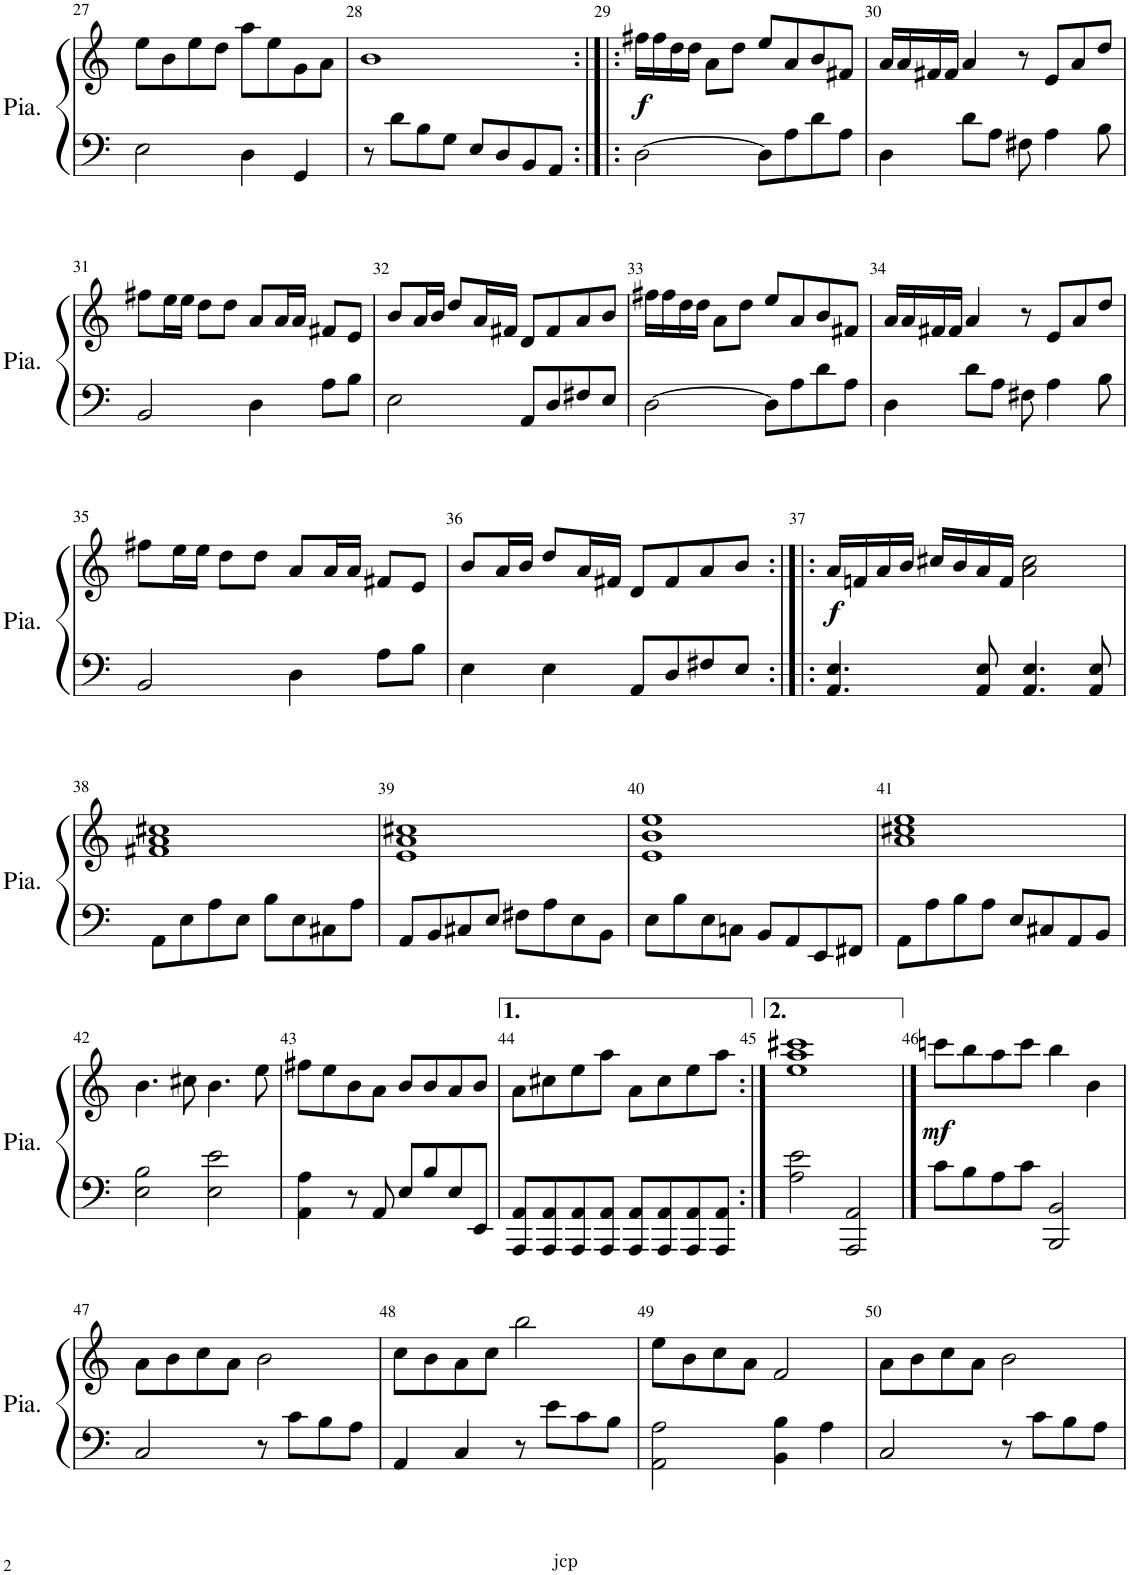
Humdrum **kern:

**kern	**kern	**dynam
*part1	*part1	*part1
*staff2	*staff1	*staff1/2
*I"Piano	*	*
*I'Pia.	*	*
!!LO:PB:g=z
*clefF4	*clefG2	*
*k[]	*k[]	*
*M4/4	*M4/4	*
*met(c)	*met(c)	*
=27	=27	=27
2E\	8ee\L	.
.	8b\	.
.	8ee\	.
.	8dd\J	.
4D\	8aa\L	.
.	8ee\	.
4GG/	8g\	.
.	8a\J	.
=28	=28	=28
8r	1b	.
8d\L	.	.
8B\	.	.
8G\J	.	.
8E/L	.	.
8D/	.	.
8BB/	.	.
8AA/J	.	.
=29:|!|:	=29:|!|:	=29:|!|:
!	!	!LO:DY:b
[2D\	16ff#X\LL	f
.	16ff#\	.
.	16dd\	.
.	16dd\JJ	.
.	8a\L	.
.	8dd\J	.
8D\L]	8ee/L	.
8A\	8a/	.
8d\	8b/	.
8A\J	8f#X/J	.
=30	=30	=30
4D\	16a/LL	.
.	16a/	.
.	16f#X/	.
.	16f#/JJ	.
8d\L	4a/	.
8A\J	.	.
8F#X\	8r	.
4A\	8e/L	.
.	8a/	.
8B\	8dd/J	.
!!LO:LB:g=z
=31	=31	=31
2BB/	8ff#X\L	.
.	16ee\L	.
.	16ee\JJ	.
.	8dd\L	.
.	8dd\J	.
4D\	8a/L	.
.	16a/L	.
.	16a/JJ	.
8A\L	8f#X/L	.
8B\J	8e/J	.
=32	=32	=32
2E\	8b/L	.
.	16a/L	.
.	16b/JJ	.
.	8dd/L	.
.	16a/L	.
.	16f#X/JJ	.
8AA/L	8d/L	.
8D/	8f#/	.
8F#X/	8a/	.
8E/J	8b/J	.
=33	=33	=33
[2D\	16ff#X\LL	.
.	16ff#\	.
.	16dd\	.
.	16dd\JJ	.
.	8a\L	.
.	8dd\J	.
8D\L]	8ee/L	.
8A\	8a/	.
8d\	8b/	.
8A\J	8f#X/J	.
=34	=34	=34
4D\	16a/LL	.
.	16a/	.
.	16f#X/	.
.	16f#/JJ	.
8d\L	4a/	.
8A\J	.	.
8F#X\	8r	.
4A\	8e/L	.
.	8a/	.
8B\	8dd/J	.
!!LO:LB:g=z
=35	=35	=35
2BB/	8ff#X\L	.
.	16ee\L	.
.	16ee\JJ	.
.	8dd\L	.
.	8dd\J	.
4D\	8a/L	.
.	16a/L	.
.	16a/JJ	.
8A\L	8f#X/L	.
8B\J	8e/J	.
=36	=36	=36
4E\	8b/L	.
.	16a/L	.
.	16b/JJ	.
4E\	8dd/L	.
.	16a/L	.
.	16f#X/JJ	.
8AA/L	8d/L	.
8D/	8f#/	.
8F#X/	8a/	.
8E/J	8b/J	.
=37:|!|:	=37:|!|:	=37:|!|:
!	!	!LO:DY:b
4.AA/ 4.E/	16a/LL	f
.	16fn/	.
.	16a/	.
.	16b/JJ	.
.	16cc#X/LL	.
.	16b/	.
8AA/ 8E/	16a/	.
.	16f/JJ	.
4.AA/ 4.E/	2a\ 2cc#\	.
8AA/ 8E/	.	.
!!LO:LB:g=z
=38	=38	=38
8AA\L	1f#X 1a 1cc#X	.
8E\	.	.
8A\	.	.
8E\J	.	.
8B\L	.	.
8E\	.	.
8C#X\	.	.
8A\J	.	.
=39	=39	=39
8AA/L	1e 1a 1cc#X	.
8BB/	.	.
8C#X/	.	.
8E/J	.	.
8F#X\L	.	.
8A\	.	.
8E\	.	.
8BB\J	.	.
=40	=40	=40
8E\L	1e 1b 1ee	.
8B\	.	.
8E\	.	.
8Cn\J	.	.
8BB/L	.	.
8AA/	.	.
8EE/	.	.
8FF#X/J	.	.
=41	=41	=41
8AA\L	1a 1cc#X 1ee	.
8A\	.	.
8B\	.	.
8A\J	.	.
8E/L	.	.
8C#X/	.	.
8AA/	.	.
8BB/J	.	.
!!LO:LB:g=z
=42	=42	=42
2E\ 2B\	4.b\	.
.	8cc#X\	.
2E\ 2e\	4.b\	.
.	8ee\	.
=43	=43	=43
4AA\ 4A\	8ff#X\L	.
.	8ee\	.
8r	8b\	.
8AA/	8a\J	.
8E/L	8b/L	.
8B/	8b/	.
8E/	8a/	.
8EE/J	8b/J	.
=44	=44	=44
8AAA/ 8AA/L	8a\L	.
8AAA/ 8AA/	8cc#X\	.
8AAA/ 8AA/	8ee\	.
8AAA/ 8AA/J	8aa\J	.
8AAA/ 8AA/L	8a\L	.
8AAA/ 8AA/	8cc#\	.
8AAA/ 8AA/	8ee\	.
8AAA/ 8AA/J	8aa\J	.
=45:|!	=45:|!	=45:|!
2A\ 2e\	1ee 1aa 1ccc#X	.
2AAA/ 2AA/	.	.
==46	==46	==46
!	!	!LO:DY:b
8c\L	8cccn\L	mf
8B\	8bb\	.
8A\	8aa\	.
8c\J	8ccc\J	.
2BBB/ 2BB/	4bb\	.
.	4b\	.
!!LO:LB:g=z
=47	=47	=47
2C/	8a\L	.
.	8b\	.
.	8cc\	.
.	8a\J	.
8r	2b\	.
8c\L	.	.
8B\	.	.
8A\J	.	.
=48	=48	=48
4AA/	8cc\L	.
.	8b\	.
4C/	8a\	.
.	8cc\J	.
8r	2bb\	.
8e\L	.	.
8c\	.	.
8B\J	.	.
=49	=49	=49
2AA\ 2A\	8ee\L	.
.	8b\	.
.	8cc\	.
.	8a\J	.
4BB\ 4B\	2f/	.
4A\	.	.
=50	=50	=50
2C/	8a\L	.
.	8b\	.
.	8cc\	.
.	8a\J	.
8r	2b\	.
8c\L	.	.
8B\	.	.
8A\J	.	.
=	=	=
*-	*-	*-
